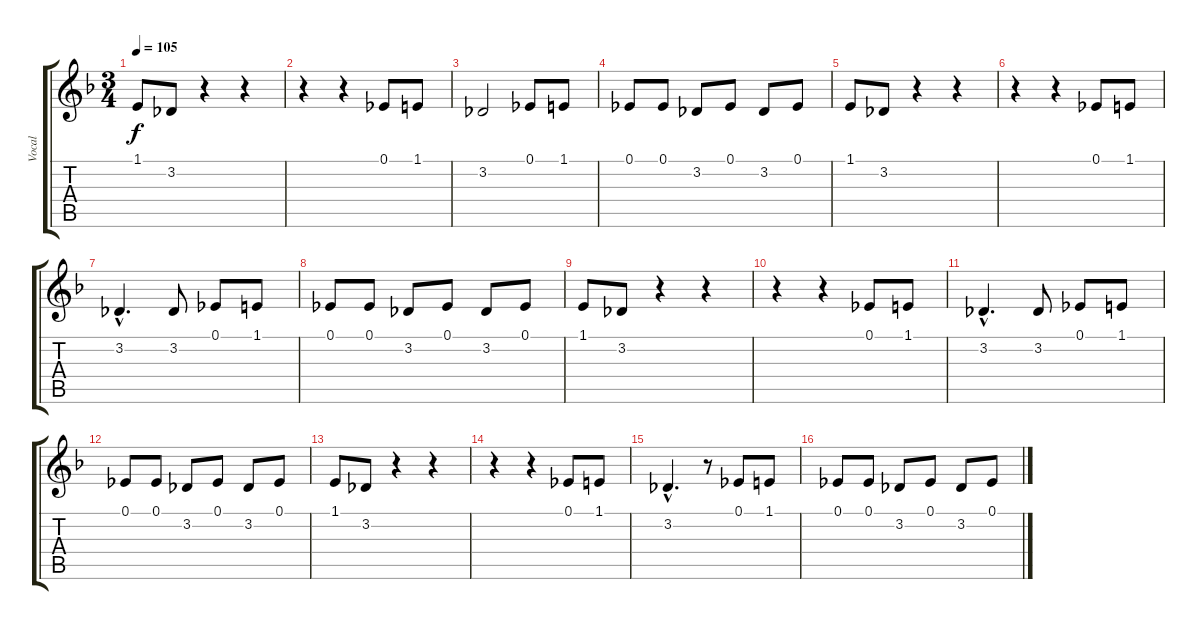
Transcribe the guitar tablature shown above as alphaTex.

\track ("Vocal" "Vocal") {instrument stringensemble1}
\staff {score tabs}
\tuning (Eb4 Bb3 Gb3 Db3 Ab2 Eb2) {hide}
\ts (3 4)
\tempo 105
\clef g2
\ks f
1.1.8{dy f} 3.2.8 r.4 r.4 |
r.4 r.4 0.1.8 1.1.8 |
3.2.2 0.1.8 1.1.8 |
0.1.8 0.1.8 3.2.8 0.1.8 3.2.8 0.1.8 |
1.1.8 3.2.8 r.4 r.4 |
r.4 r.4 0.1.8 1.1.8 |
3.2{hac}.4{d} 3.2.8 0.1.8 1.1.8 |
0.1.8 0.1.8 3.2.8 0.1.8 3.2.8 0.1.8 |
1.1.8 3.2.8 r.4 r.4 |
r.4 r.4 0.1.8 1.1.8 |
3.2{hac}.4{d} 3.2.8 0.1.8 1.1.8 |
0.1.8 0.1.8 3.2.8 0.1.8 3.2.8 0.1.8 |
1.1.8 3.2.8 r.4 r.4 |
r.4 r.4 0.1.8 1.1.8 |
3.2{hac}.4{d} r.8 0.1.8 1.1.8 |
0.1.8 0.1.8 3.2.8 0.1.8 3.2.8 0.1.8
